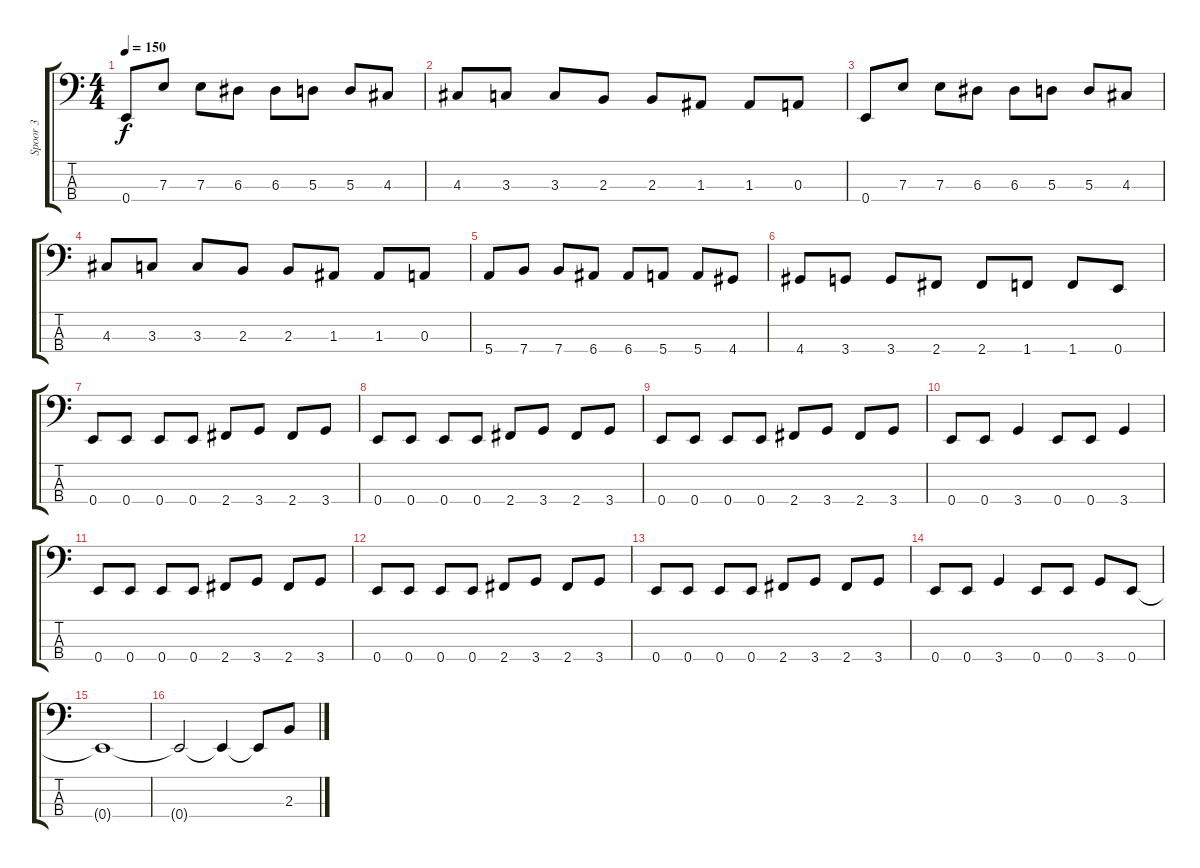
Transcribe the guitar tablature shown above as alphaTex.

\track ("Spoor 3" "Spoor 3") {instrument electricbassfinger}
\staff {score tabs}
\tuning (G2 D2 A1 E1) {hide}
\ts (4 4)
\tempo 150
\clef f4
\ks c
0.4.8{dy f} 7.3.8 7.3.8 6.3.8 6.3.8 5.3.8 5.3.8 4.3.8 |
4.3.8 3.3.8 3.3.8 2.3.8 2.3.8 1.3.8 1.3.8 0.3.8 |
0.4.8 7.3.8 7.3.8 6.3.8 6.3.8 5.3.8 5.3.8 4.3.8 |
4.3.8 3.3.8 3.3.8 2.3.8 2.3.8 1.3.8 1.3.8 0.3.8 |
5.4.8 7.4.8 7.4.8 6.4.8 6.4.8 5.4.8 5.4.8 4.4.8 |
4.4.8 3.4.8 3.4.8 2.4.8 2.4.8 1.4.8 1.4.8 0.4.8 |
0.4.8 0.4.8 0.4.8 0.4.8 2.4.8 3.4.8 2.4.8 3.4.8 |
0.4.8 0.4.8 0.4.8 0.4.8 2.4.8 3.4.8 2.4.8 3.4.8 |
0.4.8 0.4.8 0.4.8 0.4.8 2.4.8 3.4.8 2.4.8 3.4.8 |
0.4.8 0.4.8 3.4.4 0.4.8 0.4.8 3.4.4 |
0.4.8 0.4.8 0.4.8 0.4.8 2.4.8 3.4.8 2.4.8 3.4.8 |
0.4.8 0.4.8 0.4.8 0.4.8 2.4.8 3.4.8 2.4.8 3.4.8 |
0.4.8 0.4.8 0.4.8 0.4.8 2.4.8 3.4.8 2.4.8 3.4.8 |
0.4.8 0.4.8 3.4.4 0.4.8 0.4.8 3.4.8 0.4.8 |
0.4{t}.1 |
0.4{t}.2 0.4{t}.4 0.4{t}.8 2.3.8
